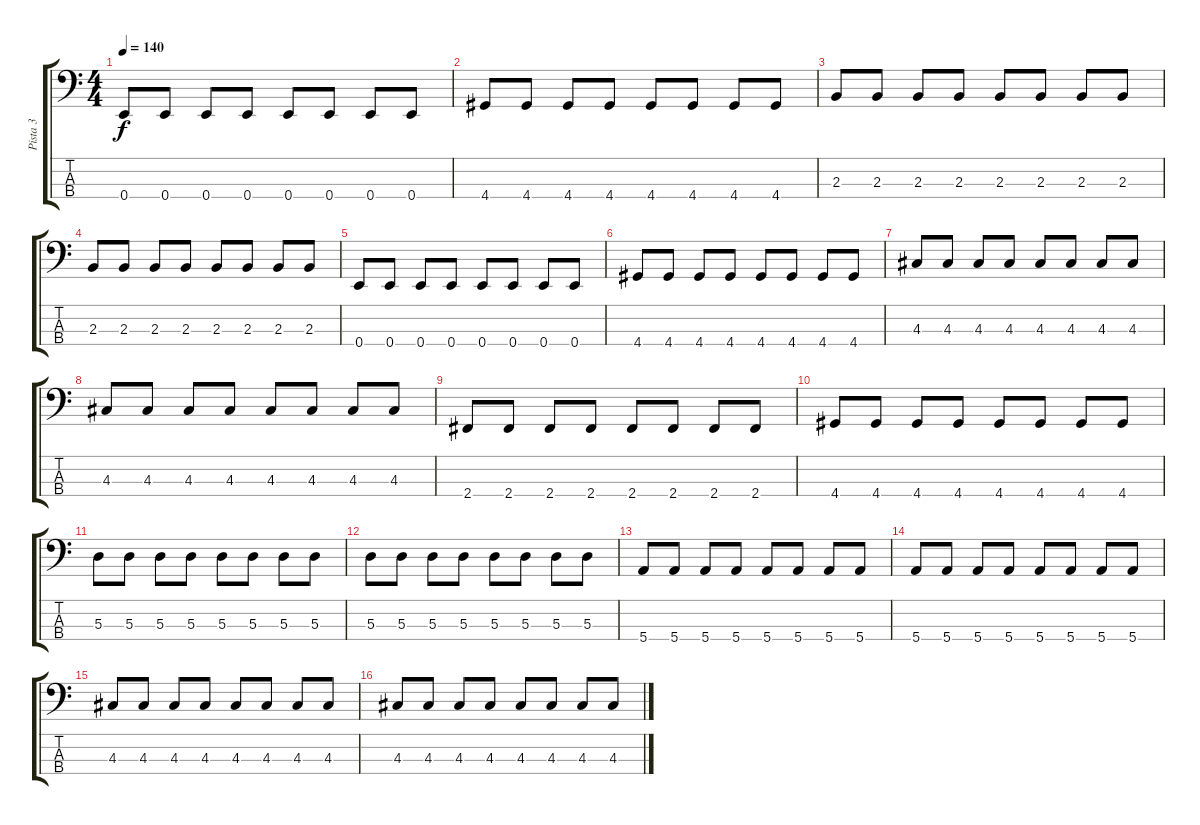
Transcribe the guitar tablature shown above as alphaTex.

\track ("Pista 3" "Pista 3") {instrument electricbassfinger}
\staff {score tabs}
\tuning (G2 D2 A1 E1) {hide}
\ts (4 4)
\tempo 140
\clef f4
\ks c
0.4.8{dy f} 0.4.8 0.4.8 0.4.8 0.4.8 0.4.8 0.4.8 0.4.8 |
4.4.8 4.4.8 4.4.8 4.4.8 4.4.8 4.4.8 4.4.8 4.4.8 |
2.3.8 2.3.8 2.3.8 2.3.8 2.3.8 2.3.8 2.3.8 2.3.8 |
2.3.8 2.3.8 2.3.8 2.3.8 2.3.8 2.3.8 2.3.8 2.3.8 |
0.4.8 0.4.8 0.4.8 0.4.8 0.4.8 0.4.8 0.4.8 0.4.8 |
4.4.8 4.4.8 4.4.8 4.4.8 4.4.8 4.4.8 4.4.8 4.4.8 |
4.3.8 4.3.8 4.3.8 4.3.8 4.3.8 4.3.8 4.3.8 4.3.8 |
4.3.8 4.3.8 4.3.8 4.3.8 4.3.8 4.3.8 4.3.8 4.3.8 |
2.4.8 2.4.8 2.4.8 2.4.8 2.4.8 2.4.8 2.4.8 2.4.8 |
4.4.8 4.4.8 4.4.8 4.4.8 4.4.8 4.4.8 4.4.8 4.4.8 |
5.3.8 5.3.8 5.3.8 5.3.8 5.3.8 5.3.8 5.3.8 5.3.8 |
5.3.8 5.3.8 5.3.8 5.3.8 5.3.8 5.3.8 5.3.8 5.3.8 |
5.4.8 5.4.8 5.4.8 5.4.8 5.4.8 5.4.8 5.4.8 5.4.8 |
5.4.8 5.4.8 5.4.8 5.4.8 5.4.8 5.4.8 5.4.8 5.4.8 |
4.3.8 4.3.8 4.3.8 4.3.8 4.3.8 4.3.8 4.3.8 4.3.8 |
4.3.8 4.3.8 4.3.8 4.3.8 4.3.8 4.3.8 4.3.8 4.3.8
